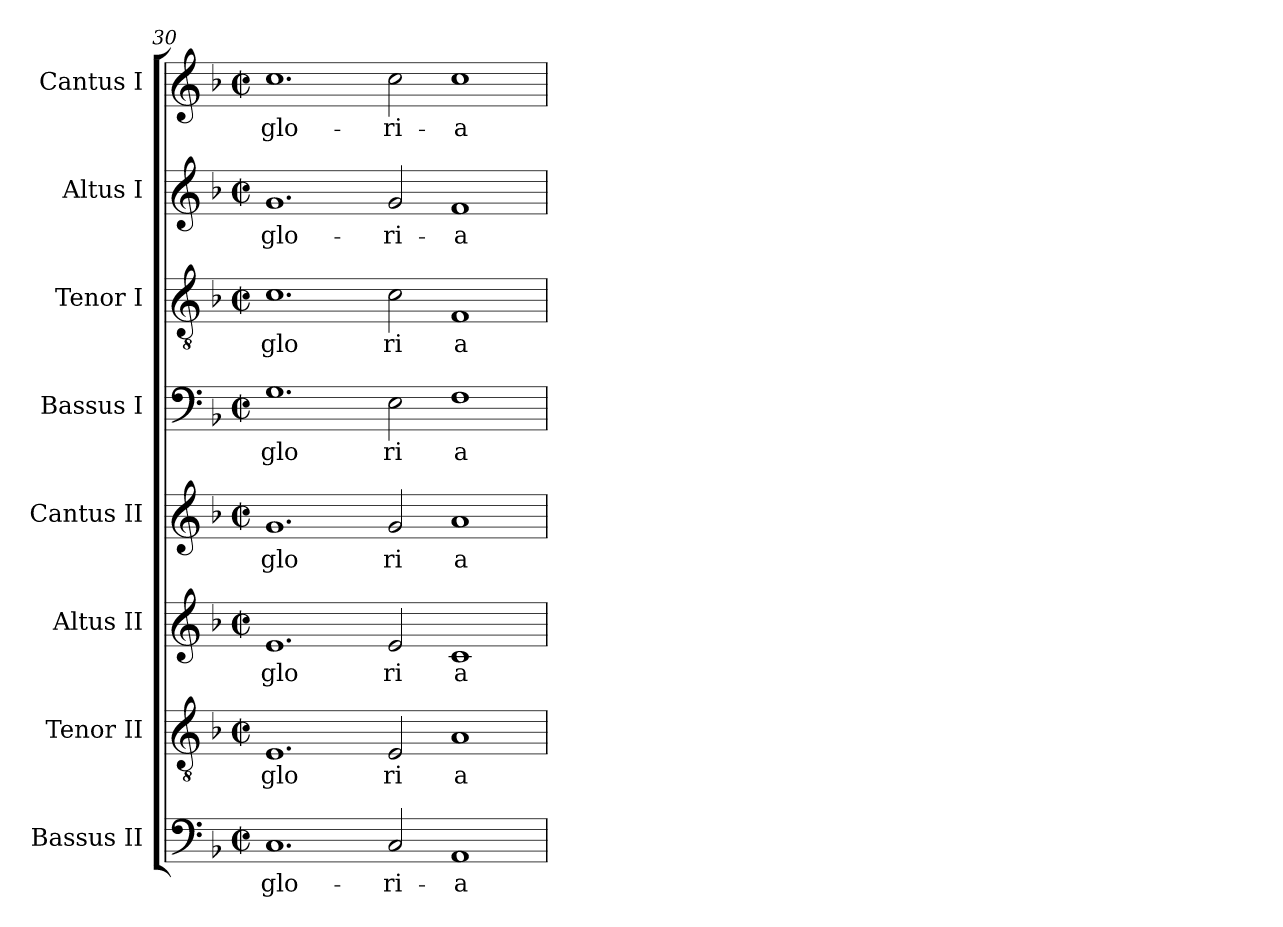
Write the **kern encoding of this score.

**kern	**text	**kern	**text	**kern	**text	**kern	**text	**kern	**text	**kern	**text	**kern	**text	**kern	**text
*part8	*part8	*part7	*part7	*part6	*part6	*part5	*part5	*part4	*part4	*part3	*part3	*part2	*part2	*part1	*part1
*staff8	*staff8	*staff7	*staff7	*staff6	*staff6	*staff5	*staff5	*staff4	*staff4	*staff3	*staff3	*staff2	*staff2	*staff1	*staff1
*I"Bassus II	*	*I"Tenor II	*	*I"Altus II	*	*I"Cantus II	*	*I"Bassus I	*	*I"Tenor I	*	*I"Altus I	*	*I"Cantus I	*
*clefF4	*	*clefGv2	*	*clefG2	*	*clefG2	*	*clefF4	*	*clefGv2	*	*clefG2	*	*clefG2	*
*k[b-]	*	*k[b-]	*	*k[b-]	*	*k[b-]	*	*k[b-]	*	*k[b-]	*	*k[b-]	*	*k[b-]	*
*F:	*	*F:	*	*F:	*	*F:	*	*F:	*	*F:	*	*F:	*	*F:	*
*M2/2	*	*M2/2	*	*M2/2	*	*M2/2	*	*M2/2	*	*M2/2	*	*M2/2	*	*M2/2	*
*met(c|)	*	*met(c|)	*	*met(c|)	*	*met(c|)	*	*met(c|)	*	*met(c|)	*	*met(c|)	*	*met(c|)	*
=30	=30	=30	=30	=30	=30	=30	=30	=30	=30	=30	=30	=30	=30	=30	=30
!	!LO:LY:b:cj	!	!LO:LY:b:cj	!	!LO:LY:b:cj	!	!LO:LY:b:cj	!	!LO:LY:b:cj	!	!LO:LY:b:cj	!	!LO:LY:b:cj	!	!LO:LY:b:cj
1.C	glo-	1.E	glo	1.e	glo	1.g	glo	1.G	glo	1.c	glo	1.g	glo-	1.cc	glo-
!	!LO:LY:b:cj	!	!LO:LY:b:cj	!	!LO:LY:b:cj	!	!LO:LY:b:cj	!	!LO:LY:b:cj	!	!LO:LY:b:cj	!	!LO:LY:b:cj	!	!LO:LY:b:cj
2C/	-ri-	2E/	ri	2e/	ri	2g/	ri	2E\	ri	2c\	ri	2g/	-ri-	2cc\	-ri-
!	!LO:LY:b:cj	!	!LO:LY:b:cj	!	!LO:LY:b:cj	!	!LO:LY:b:cj	!	!LO:LY:b:cj	!	!LO:LY:b:cj	!	!LO:LY:b:cj	!	!LO:LY:b:cj
1AA	-a	1A	a	1c	a	1a	a	1F	a	1F	a	1f	-a	1cc	-a
=	=	=	=	=	=	=	=	=	=	=	=	=	=	=	=
*-	*-	*-	*-	*-	*-	*-	*-	*-	*-	*-	*-	*-	*-	*-	*-
